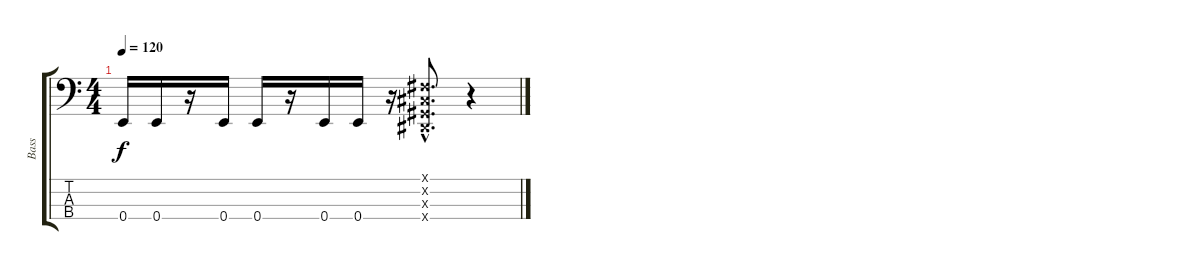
\track ("Bass" "Bass") {instrument electricbasspick}
\staff {score tabs}
\tuning (G2 D2 A1 E1) {hide}
\ts (4 4)
\tempo 120
\clef f4
\ks c
0.4.16{dy f} 0.4.16 r.16 0.4.16 0.4.16 r.16 0.4.16 0.4.16 r.16 (-1.1{hac x} -1.2{hac x} -1.3{hac x} -1.4{hac x}).8{d} r.4
